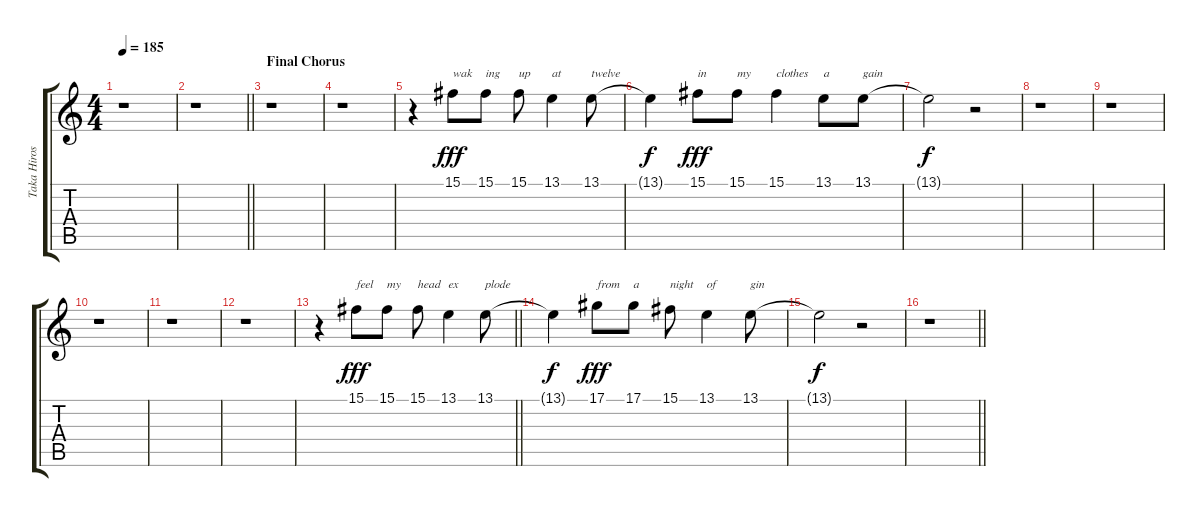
\track ("Taka Hirose(Backing Vocals)" "Taka Hiros") {instrument altosax}
\staff {score tabs}
\tuning (Eb4 Bb3 Gb3 Db3 Ab2 Eb2) {hide}
\ts (4 4)
\tempo 185
\clef g2
\ks c
r.1{dy f} |
\barLineRight lightlight
r.1 |
\section ("" "Final Chorus")
r.1 |
r.1 |
r.4 15.1.8{txt "wak" dy fff} 15.1.8{txt "ing"} 15.1.8{txt "up"} 13.1.4{txt "at"} 13.1.8{txt "twelve"} |
13.1{t}.4{dy f} 15.1.8{txt "in" dy fff} 15.1.8{txt "my"} 15.1.4{txt "clothes"} 13.1.8{txt "a"} 13.1.8{txt "gain"} |
13.1{t}.2{dy f} r.2 |
r.1 |
r.1 |
r.1 |
r.1 |
r.1 |
\barLineRight lightlight
r.4 15.1.8{txt "feel" dy fff} 15.1.8{txt "my"} 15.1.8{txt "head"} 13.1.4{txt "ex"} 13.1.8{txt "plode"} |
13.1{t}.4{dy f} 17.1.8{txt "from" dy fff} 17.1.8{txt "a"} 15.1.8{txt "night"} 13.1.4{txt "of"} 13.1.8{txt "gin"} |
13.1{t}.2{dy f} r.2 |
\barLineRight lightlight
r.1
